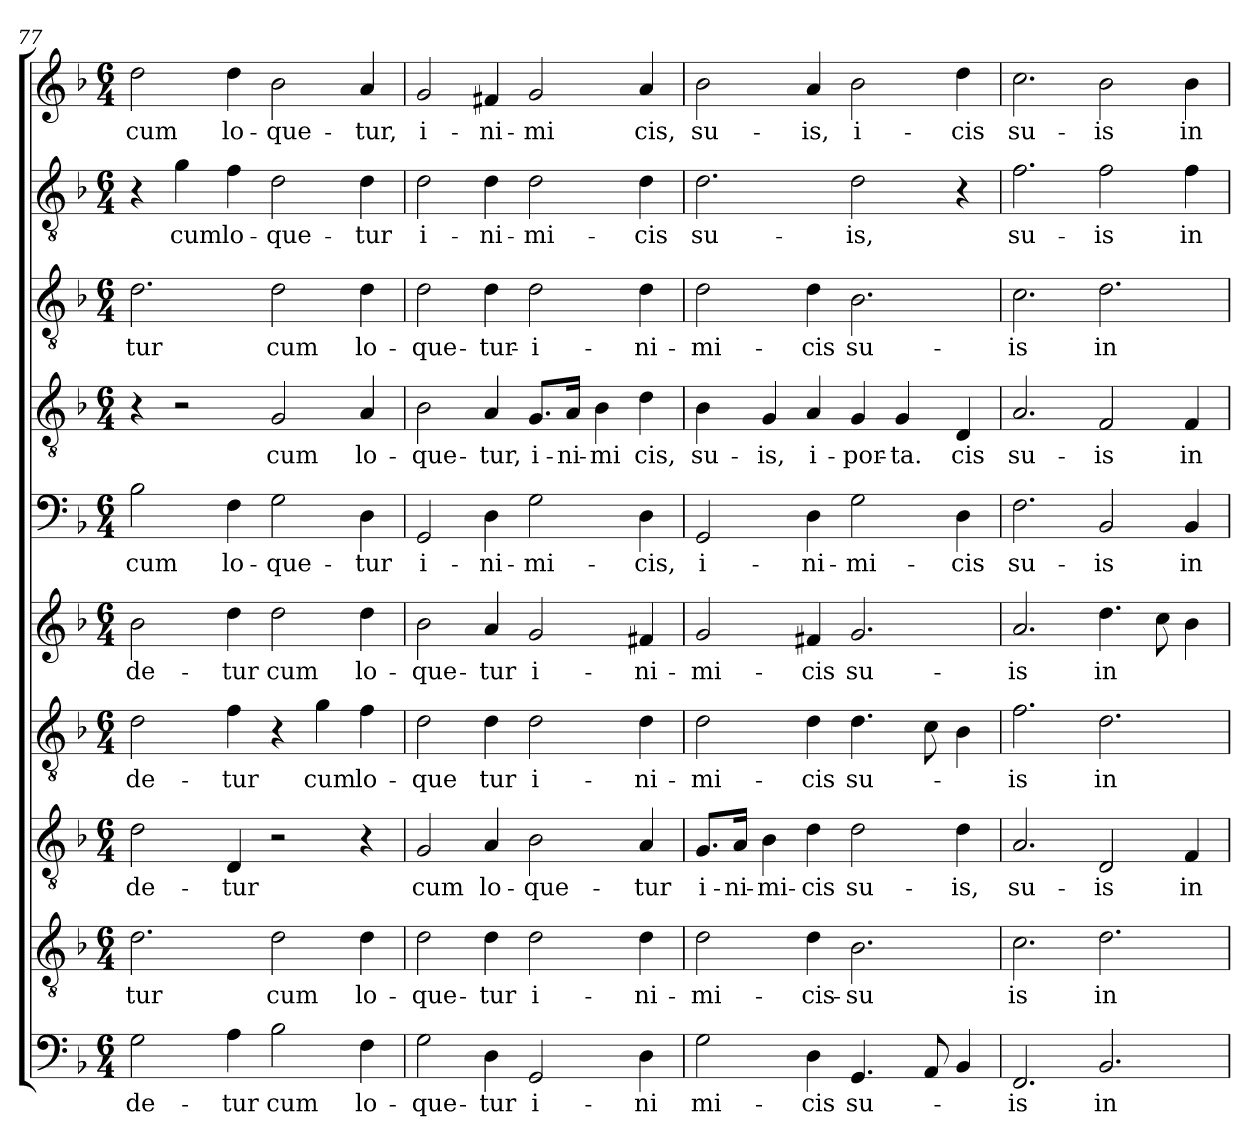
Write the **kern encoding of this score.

**kern	**text	**kern	**text	**kern	**text	**kern	**text	**kern	**text	**kern	**text	**kern	**text	**kern	**text	**kern	**text	**kern	**text
*part10	*part10	*part9	*part9	*part8	*part8	*part7	*part7	*part6	*part6	*part5	*part5	*part4	*part4	*part3	*part3	*part2	*part2	*part1	*part1
*staff10	*staff10	*staff9	*staff9	*staff8	*staff8	*staff7	*staff7	*staff6	*staff6	*staff5	*staff5	*staff4	*staff4	*staff3	*staff3	*staff2	*staff2	*staff1	*staff1
*clefF4	*	*clefGv2	*	*clefGv2	*	*clefGv2	*	*clefG2	*	*clefF4	*	*clefGv2	*	*clefGv2	*	*clefGv2	*	*clefG2	*
*k[b-]	*	*k[b-]	*	*k[b-]	*	*k[b-]	*	*k[b-]	*	*k[b-]	*	*k[b-]	*	*k[b-]	*	*k[b-]	*	*k[b-]	*
*F:	*	*F:	*	*F:	*	*F:	*	*F:	*	*F:	*	*F:	*	*F:	*	*F:	*	*F:	*
*M6/4	*	*M6/4	*	*M6/4	*	*M6/4	*	*M6/4	*	*M6/4	*	*M6/4	*	*M6/4	*	*M6/4	*	*M6/4	*
=77	=77	=77	=77	=77	=77	=77	=77	=77	=77	=77	=77	=77	=77	=77	=77	=77	=77	=77	=77
!	!LO:LY:b	!	!LO:LY:b	!	!LO:LY:b	!	!LO:LY:b	!	!LO:LY:b	!	!LO:LY:b	!	!	!	!LO:LY:b	!	!	!	!LO:LY:b
2G\	-de-	2.d\	-tur	2d\	-de-	2d\	-de-	2b-\	-de-	2B-\	cum	4r	.	2.d\	-tur	4r	.	2dd\	cum
!	!	!	!	!	!	!	!	!	!	!	!	!	!	!	!	!	!LO:LY:b	!	!
.	.	.	.	.	.	.	.	.	.	.	.	2r	.	.	.	4g\	cum	.	.
!	!LO:LY:b	!	!	!	!LO:LY:b	!	!LO:LY:b	!	!LO:LY:b	!	!LO:LY:b	!	!	!	!	!	!LO:LY:b	!	!LO:LY:b
4A\	-tur	.	.	4D/	-tur	4f\	-tur	4dd\	-tur	4F\	lo-	.	.	.	.	4f\	lo-	4dd\	lo-
!	!LO:LY:b	!	!LO:LY:b	!	!	!	!	!	!LO:LY:b	!	!LO:LY:b	!	!LO:LY:b	!	!LO:LY:b	!	!LO:LY:b	!	!LO:LY:b
2B-\	cum	2d\	cum	2r	.	4r	.	2dd\	cum	2G\	-que-	2G/	cum	2d\	cum	2d\	-que-	2b-\	-que-
!	!	!	!	!	!	!	!LO:LY:b	!	!	!	!	!	!	!	!	!	!	!	!
.	.	.	.	.	.	4g\	cum	.	.	.	.	.	.	.	.	.	.	.	.
!	!LO:LY:b	!	!LO:LY:b	!	!	!	!LO:LY:b	!	!LO:LY:b	!	!LO:LY:b	!	!LO:LY:b	!	!LO:LY:b	!	!LO:LY:b	!	!LO:LY:b
4F\	lo-	4d\	lo-	4r	.	4f\	lo-	4dd\	lo-	4D\	-tur	4A/	lo-	4d\	lo-	4d\	-tur	4a/	-tur,
!!LO:LB:g=z
=78	=78	=78	=78	=78	=78	=78	=78	=78	=78	=78	=78	=78	=78	=78	=78	=78	=78	=78	=78
!	!LO:LY:b	!	!LO:LY:b	!	!LO:LY:b	!	!LO:LY:b	!	!LO:LY:b	!	!LO:LY:b	!	!LO:LY:b	!	!LO:LY:b	!	!LO:LY:b	!	!LO:LY:b
2G\	-que-	2d\	-que-	2G/	cum	2d\	-que	2b-\	-que-	2GG/	i-	2B-\	-que-	2d\	-que-	2d\	i-	2g/	i-
!	!LO:LY:b	!	!LO:LY:b	!	!LO:LY:b	!	!LO:LY:b	!	!LO:LY:b	!	!LO:LY:b	!	!LO:LY:b	!	!LO:LY:b	!	!LO:LY:b	!	!LO:LY:b
4D\	-tur	4d\	-tur	4A/	lo-	4d\	tur	4a/	-tur	4D\	-ni-	4A/	-tur,	4d\	-tur-	4d\	-ni-	4f#X/	-ni-
!	!LO:LY:b	!	!LO:LY:b	!	!LO:LY:b	!	!LO:LY:b	!	!LO:LY:b	!	!LO:LY:b	!	!LO:LY:b	!	!LO:LY:b	!	!LO:LY:b	!	!LO:LY:b
2GG/	i-	2d\	i-	2B-\	-que-	2d\	i-	2g/	i-	2G\	-mi-	8.G/L	i-	2d\	-i-	2d\	-mi-	2g/	-mi
!	!	!	!	!	!	!	!	!	!	!	!	!	!LO:LY:b	!	!	!	!	!	!
.	.	.	.	.	.	.	.	.	.	.	.	16A/Jk	-ni-	.	.	.	.	.	.
!	!	!	!	!	!	!	!	!	!	!	!	!	!LO:LY:b	!	!	!	!	!	!
.	.	.	.	.	.	.	.	.	.	.	.	4B-\	-mi	.	.	.	.	.	.
!	!LO:LY:b	!	!LO:LY:b	!	!LO:LY:b	!	!LO:LY:b	!	!LO:LY:b	!	!LO:LY:b	!	!LO:LY:b	!	!LO:LY:b	!	!LO:LY:b	!	!LO:LY:b
4D\	-ni	4d\	-ni-	4A/	-tur	4d\	-ni-	4f#X/	-ni-	4D\	-cis,	4d\	cis,	4d\	-ni-	4d\	-cis	4a/	cis,
=79	=79	=79	=79	=79	=79	=79	=79	=79	=79	=79	=79	=79	=79	=79	=79	=79	=79	=79	=79
!	!LO:LY:b	!	!LO:LY:b	!	!LO:LY:b	!	!LO:LY:b	!	!LO:LY:b	!	!LO:LY:b	!	!LO:LY:b	!	!LO:LY:b	!	!LO:LY:b	!	!LO:LY:b
2G\	mi-	2d\	-mi-	8.G/L	i-	2d\	-mi-	2g/	-mi-	2GG/	i-	4B-\	su-	2d\	-mi-	2.d\	su-	2b-\	su-
!	!	!	!	!	!LO:LY:b	!	!	!	!	!	!	!	!	!	!	!	!	!	!
.	.	.	.	16A/Jk	-ni-	.	.	.	.	.	.	.	.	.	.	.	.	.	.
!	!	!	!	!	!LO:LY:b	!	!	!	!	!	!	!	!LO:LY:b	!	!	!	!	!	!
.	.	.	.	4B-\	-mi-	.	.	.	.	.	.	4G/	-is,	.	.	.	.	.	.
!	!LO:LY:b	!	!LO:LY:b	!	!LO:LY:b	!	!LO:LY:b	!	!LO:LY:b	!	!LO:LY:b	!	!LO:LY:b	!	!LO:LY:b	!	!	!	!LO:LY:b
4D\	-cis	4d\	-cis-	4d\	-cis	4d\	-cis	4f#X/	-cis	4D\	-ni-	4A/	i-	4d\	-cis	.	.	4a/	-is,
!	!LO:LY:b	!	!LO:LY:b	!	!LO:LY:b	!	!LO:LY:b	!	!LO:LY:b	!	!LO:LY:b	!	!LO:LY:b	!	!LO:LY:b	!	!LO:LY:b	!	!LO:LY:b
4.GG/	su-	2.B-\	-su	2d\	su-	4.d\	su-	2.g/	su-	2G\	-mi-	4G/	-por-	2.B-\	su-	2d\	-is,	2b-\	i-
!	!	!	!	!	!	!	!	!	!	!	!	!	!LO:LY:b	!	!	!	!	!	!
.	.	.	.	.	.	.	.	.	.	.	.	4G/	-ta.	.	.	.	.	.	.
8AA/	.	.	.	.	.	8c\	.	.	.	.	.	.	.	.	.	.	.	.	.
!	!	!	!	!	!LO:LY:b	!	!	!	!	!	!LO:LY:b	!	!LO:LY:b	!	!	!	!	!	!LO:LY:b
4BB-/	.	.	.	4d\	-is,	4B-\	.	.	.	4D\	-cis	4D/	cis	.	.	4r	.	4dd\	-cis
=80	=80	=80	=80	=80	=80	=80	=80	=80	=80	=80	=80	=80	=80	=80	=80	=80	=80	=80	=80
!	!LO:LY:b	!	!LO:LY:b	!	!LO:LY:b	!	!LO:LY:b	!	!LO:LY:b	!	!LO:LY:b	!	!LO:LY:b	!	!LO:LY:b	!	!LO:LY:b	!	!LO:LY:b
2.FF/	-is	2.c\	is	2.A/	su-	2.f\	-is	2.a/	-is	2.F\	su-	2.A/	su-	2.c\	-is	2.f\	su-	2.cc\	su-
!	!LO:LY:b	!	!LO:LY:b	!	!LO:LY:b	!	!LO:LY:b	!	!LO:LY:b	!	!LO:LY:b	!	!LO:LY:b	!	!LO:LY:b	!	!LO:LY:b	!	!LO:LY:b
2.BB-/	in	2.d\	in	2D/	-is	2.d\	in	4.dd\	in	2BB-/	-is	2F/	-is	2.d\	in	2f\	-is	2b-\	-is
.	.	.	.	.	.	.	.	8cc\	.	.	.	.	.	.	.	.	.	.	.
!	!	!	!	!	!LO:LY:b	!	!	!	!	!	!LO:LY:b	!	!LO:LY:b	!	!	!	!LO:LY:b	!	!LO:LY:b
.	.	.	.	4F/	in	.	.	4b-\	.	4BB-/	in	4F/	in	.	.	4f\	in	4b-\	in
=	=	=	=	=	=	=	=	=	=	=	=	=	=	=	=	=	=	=	=
*-	*-	*-	*-	*-	*-	*-	*-	*-	*-	*-	*-	*-	*-	*-	*-	*-	*-	*-	*-
